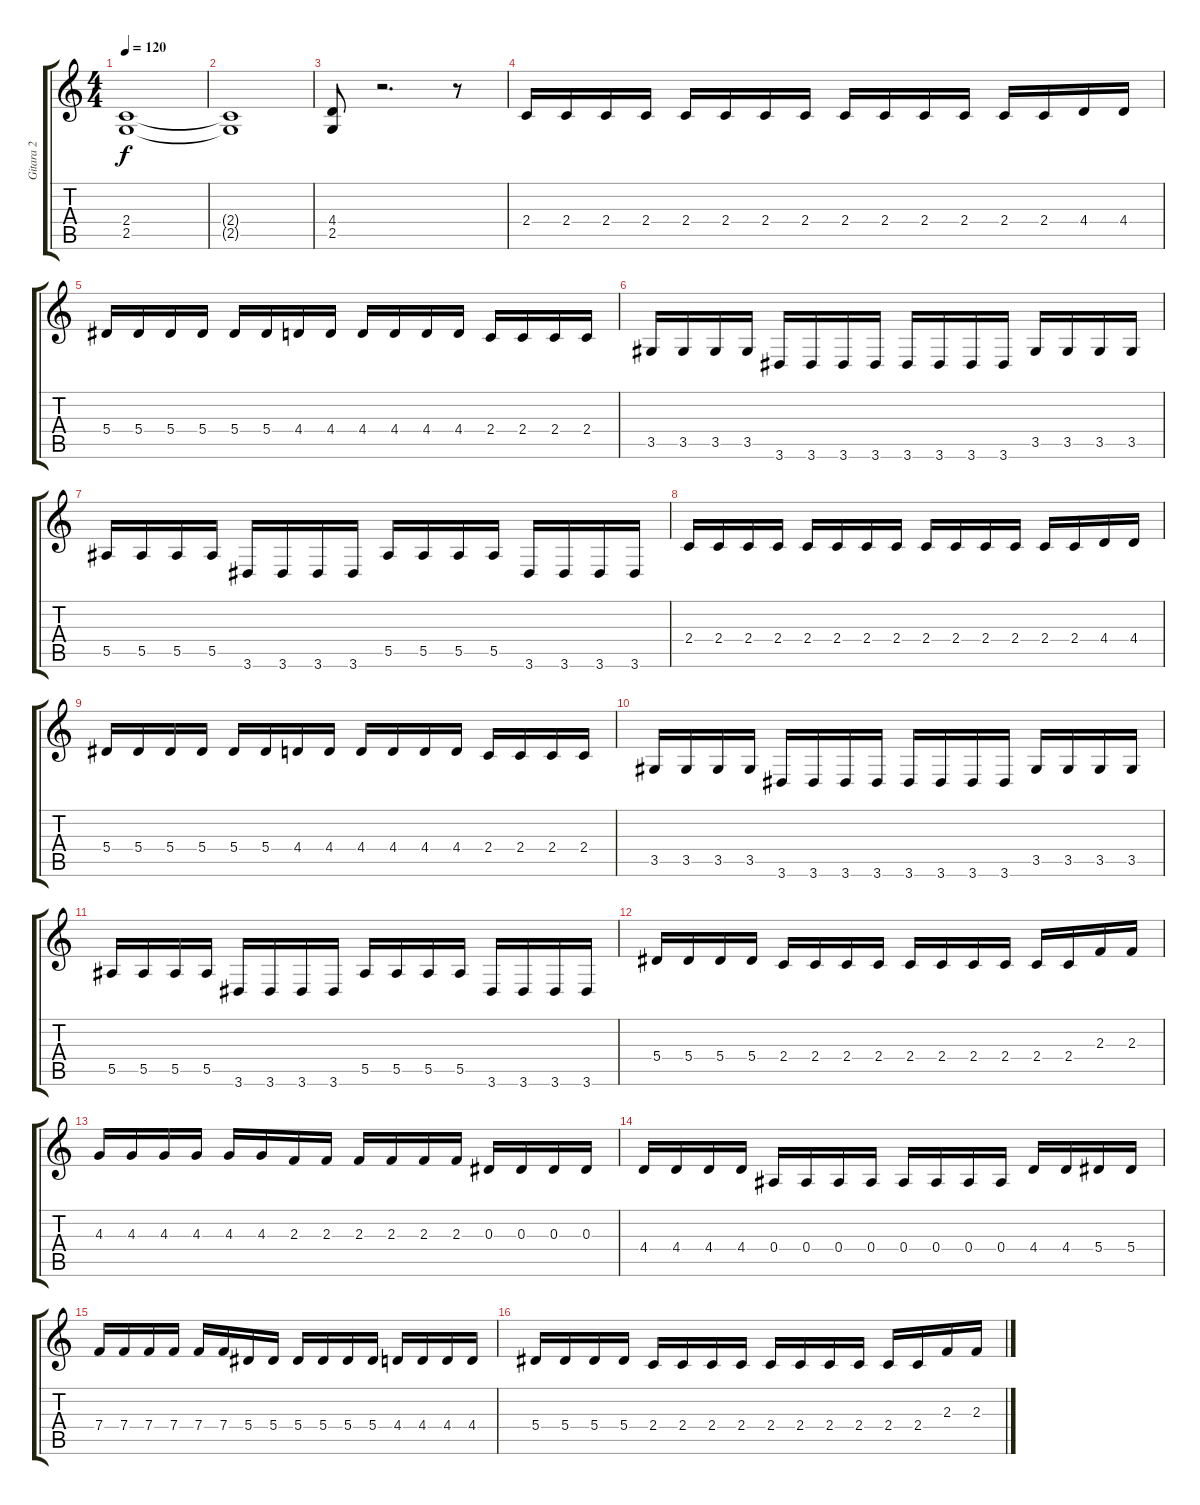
\track ("Gitara 2" "Gitara 2") {instrument distortionguitar}
\staff {score tabs}
\tuning (C4 G3 Eb3 Bb2 F2 C2) {hide}
\ts (4 4)
\tempo 120
\clef g2
\ks c
(2.4{t} 2.5{t}).1{dy f} |
(2.4{t} 2.5{t}).1 |
(4.4 2.5).8 r.2{d} r.8 |
2.4.16 2.4.16 2.4.16 2.4.16 2.4.16 2.4.16 2.4.16 2.4.16 2.4.16 2.4.16 2.4.16 2.4.16 2.4.16 2.4.16 4.4.16 4.4.16 |
5.4.16 5.4.16 5.4.16 5.4.16 5.4.16 5.4.16 4.4.16 4.4.16 4.4.16 4.4.16 4.4.16 4.4.16 2.4.16 2.4.16 2.4.16 2.4.16 |
3.5.16 3.5.16 3.5.16 3.5.16 3.6.16 3.6.16 3.6.16 3.6.16 3.6.16 3.6.16 3.6.16 3.6.16 3.5.16 3.5.16 3.5.16 3.5.16 |
5.5.16 5.5.16 5.5.16 5.5.16 3.6.16 3.6.16 3.6.16 3.6.16 5.5.16 5.5.16 5.5.16 5.5.16 3.6.16 3.6.16 3.6.16 3.6.16 |
2.4.16 2.4.16 2.4.16 2.4.16 2.4.16 2.4.16 2.4.16 2.4.16 2.4.16 2.4.16 2.4.16 2.4.16 2.4.16 2.4.16 4.4.16 4.4.16 |
5.4.16 5.4.16 5.4.16 5.4.16 5.4.16 5.4.16 4.4.16 4.4.16 4.4.16 4.4.16 4.4.16 4.4.16 2.4.16 2.4.16 2.4.16 2.4.16 |
3.5.16 3.5.16 3.5.16 3.5.16 3.6.16 3.6.16 3.6.16 3.6.16 3.6.16 3.6.16 3.6.16 3.6.16 3.5.16 3.5.16 3.5.16 3.5.16 |
5.5.16 5.5.16 5.5.16 5.5.16 3.6.16 3.6.16 3.6.16 3.6.16 5.5.16 5.5.16 5.5.16 5.5.16 3.6.16 3.6.16 3.6.16 3.6.16 |
5.4.16 5.4.16 5.4.16 5.4.16 2.4.16 2.4.16 2.4.16 2.4.16 2.4.16 2.4.16 2.4.16 2.4.16 2.4.16 2.4.16 2.3.16 2.3.16 |
4.3.16 4.3.16 4.3.16 4.3.16 4.3.16 4.3.16 2.3.16 2.3.16 2.3.16 2.3.16 2.3.16 2.3.16 0.3.16 0.3.16 0.3.16 0.3.16 |
4.4.16 4.4.16 4.4.16 4.4.16 0.4.16 0.4.16 0.4.16 0.4.16 0.4.16 0.4.16 0.4.16 0.4.16 4.4.16 4.4.16 5.4.16 5.4.16 |
7.4.16 7.4.16 7.4.16 7.4.16 7.4.16 7.4.16 5.4.16 5.4.16 5.4.16 5.4.16 5.4.16 5.4.16 4.4.16 4.4.16 4.4.16 4.4.16 |
5.4.16 5.4.16 5.4.16 5.4.16 2.4.16 2.4.16 2.4.16 2.4.16 2.4.16 2.4.16 2.4.16 2.4.16 2.4.16 2.4.16 2.3.16 2.3.16
